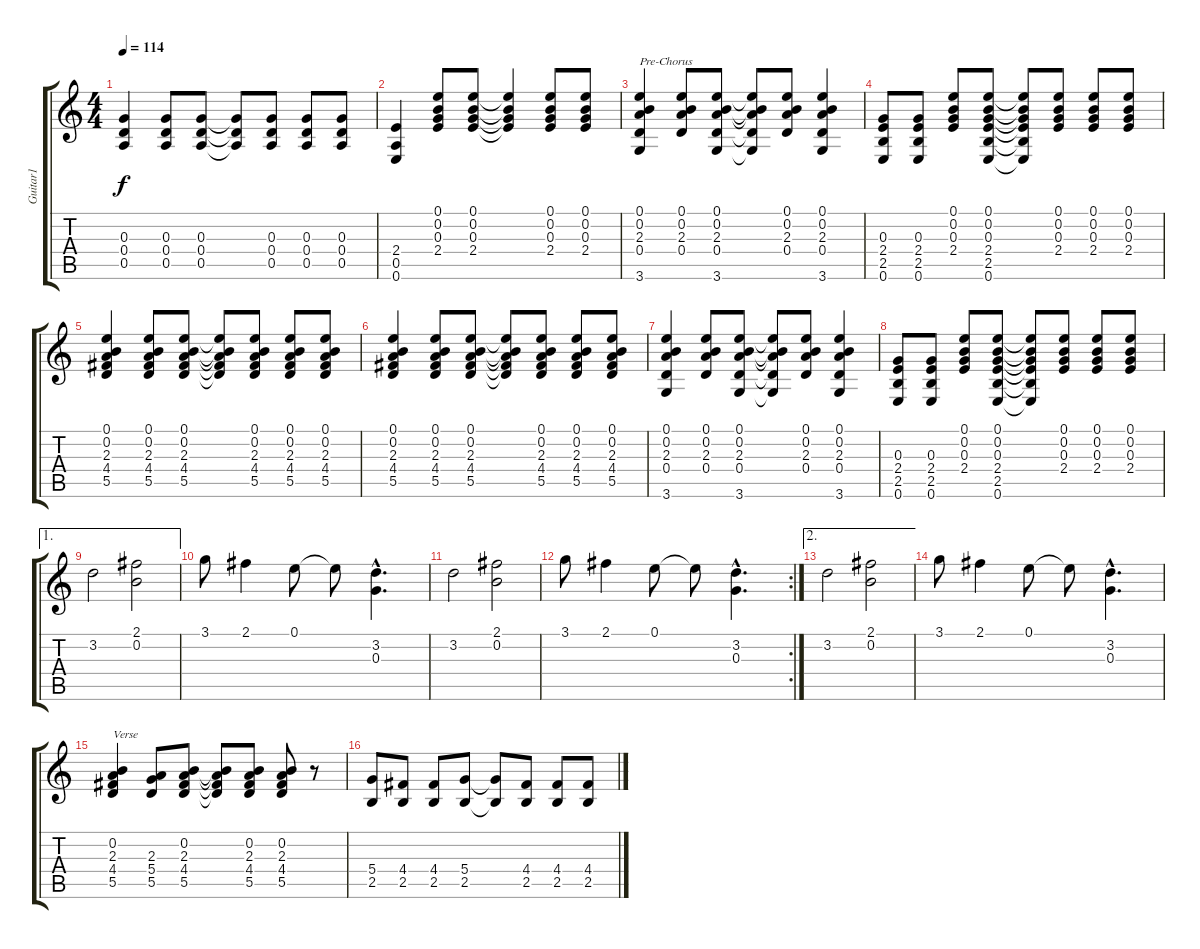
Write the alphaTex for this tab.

\track ("Guitar1" "Guitar1") {instrument electricguitarclean}
\staff {score tabs}
\tuning (E4 B3 G3 D3 A2 E2) {hide}
\ts (4 4)
\tempo 114
\clef g2
\ks c
(0.3 0.4 0.5).4{dy f} (0.3 0.4 0.5).8 (0.3 0.4 0.5).8 (0.3{t} 0.4{t} 0.5{t}).8 (0.3 0.4 0.5).8 (0.3 0.4 0.5).8 (0.3 0.4 0.5).8 |
(2.4 0.5 0.6).4 (0.1 0.2 0.3 2.4).8 (0.1 0.2 0.3 2.4).8 (0.1{t} 0.2{t} 0.3{t} 2.4{t}).4 (0.1 0.2 0.3 2.4).8 (0.1 0.2 0.3 2.4).8 |
(0.1 0.2 2.3 0.4 3.6).4{txt "Pre-Chorus"} (0.1 0.2 2.3 0.4).8 (0.1 0.2 2.3 0.4 3.6).8 (0.1{t} 0.2{t} 2.3{t} 0.4{t} 3.6{t}).8 (0.1 0.2 2.3 0.4).8 (0.1 0.2 2.3 0.4 3.6).4 |
(0.3 2.4 2.5 0.6).8 (0.3 2.4 2.5 0.6).8 (0.1 0.2 0.3 2.4).8 (0.1 0.2 0.3 2.4 2.5 0.6).8 (0.1{t} 0.2{t} 0.3{t} 2.4{t} 2.5{t} 0.6{t}).8 (0.1 0.2 0.3 2.4).8 (0.1 0.2 0.3 2.4).8 (0.1 0.2 0.3 2.4).8 |
(0.1 0.2 2.3 4.4 5.5).4 (0.1 0.2 2.3 4.4 5.5).8 (0.1 0.2 2.3 4.4 5.5).8 (0.1{t} 0.2{t} 2.3{t} 4.4{t} 5.5{t}).8 (0.1 0.2 2.3 4.4 5.5).8 (0.1 0.2 2.3 4.4 5.5).8 (0.1 0.2 2.3 4.4 5.5).8 |
(0.1 0.2 2.3 4.4 5.5).4 (0.1 0.2 2.3 4.4 5.5).8 (0.1 0.2 2.3 4.4 5.5).8 (0.1{t} 0.2{t} 2.3{t} 4.4{t} 5.5{t}).8 (0.1 0.2 2.3 4.4 5.5).8 (0.1 0.2 2.3 4.4 5.5).8 (0.1 0.2 2.3 4.4 5.5).8 |
(0.1 0.2 2.3 0.4 3.6).4 (0.1 0.2 2.3 0.4).8 (0.1 0.2 2.3 0.4 3.6).8 (0.1{t} 0.2{t} 2.3{t} 0.4{t} 3.6{t}).8 (0.1 0.2 2.3 0.4).8 (0.1 0.2 2.3 0.4 3.6).4 |
(0.3 2.4 2.5 0.6).8 (0.3 2.4 2.5 0.6).8 (0.1 0.2 0.3 2.4).8 (0.1 0.2 0.3 2.4 2.5 0.6).8 (0.1{t} 0.2{t} 0.3{t} 2.4{t} 2.5{t} 0.6{t}).8 (0.1 0.2 0.3 2.4).8 (0.1 0.2 0.3 2.4).8 (0.1 0.2 0.3 2.4).8 |
\ae 1
3.2.2{instrument distortionguitar} (2.1 0.2).2{instrument distortionguitar} |
3.1.8{instrument distortionguitar} 2.1.4{instrument distortionguitar} 0.1.8{instrument distortionguitar} 0.1{t}.8{instrument distortionguitar} (3.2{hac} 0.3{hac}).4{d instrument distortionguitar} |
3.2.2{instrument distortionguitar} (2.1 0.2).2{instrument distortionguitar} |
\rc 2
3.1.8{instrument distortionguitar} 2.1.4{instrument distortionguitar} 0.1.8{instrument distortionguitar} 0.1{t}.8{instrument distortionguitar} (3.2{hac} 0.3{hac}).4{d instrument distortionguitar} |
\ae 2
3.2.2{instrument distortionguitar} (2.1 0.2).2{instrument distortionguitar} |
3.1.8{instrument distortionguitar} 2.1.4{instrument distortionguitar} 0.1.8{instrument distortionguitar} 0.1{t}.8{instrument distortionguitar} (3.2{hac} 0.3{hac}).4{d instrument distortionguitar} |
(0.2 2.3 4.4 5.5).4{txt "Verse" instrument electricguitarclean} (2.3 5.4 5.5).8 (0.2 2.3 4.4 5.5).8 (0.2{t} 2.3{t} 4.4{t} 5.5{t}).8 (0.2 2.3 4.4 5.5).8 (0.2 2.3 4.4 5.5).8 r.8 |
(5.4 2.5).8 (4.4 2.5).8 (4.4 2.5).8 (5.4 2.5).8 (5.4{t} 2.5{t}).8 (4.4 2.5).8 (4.4 2.5).8 (4.4 2.5).8
